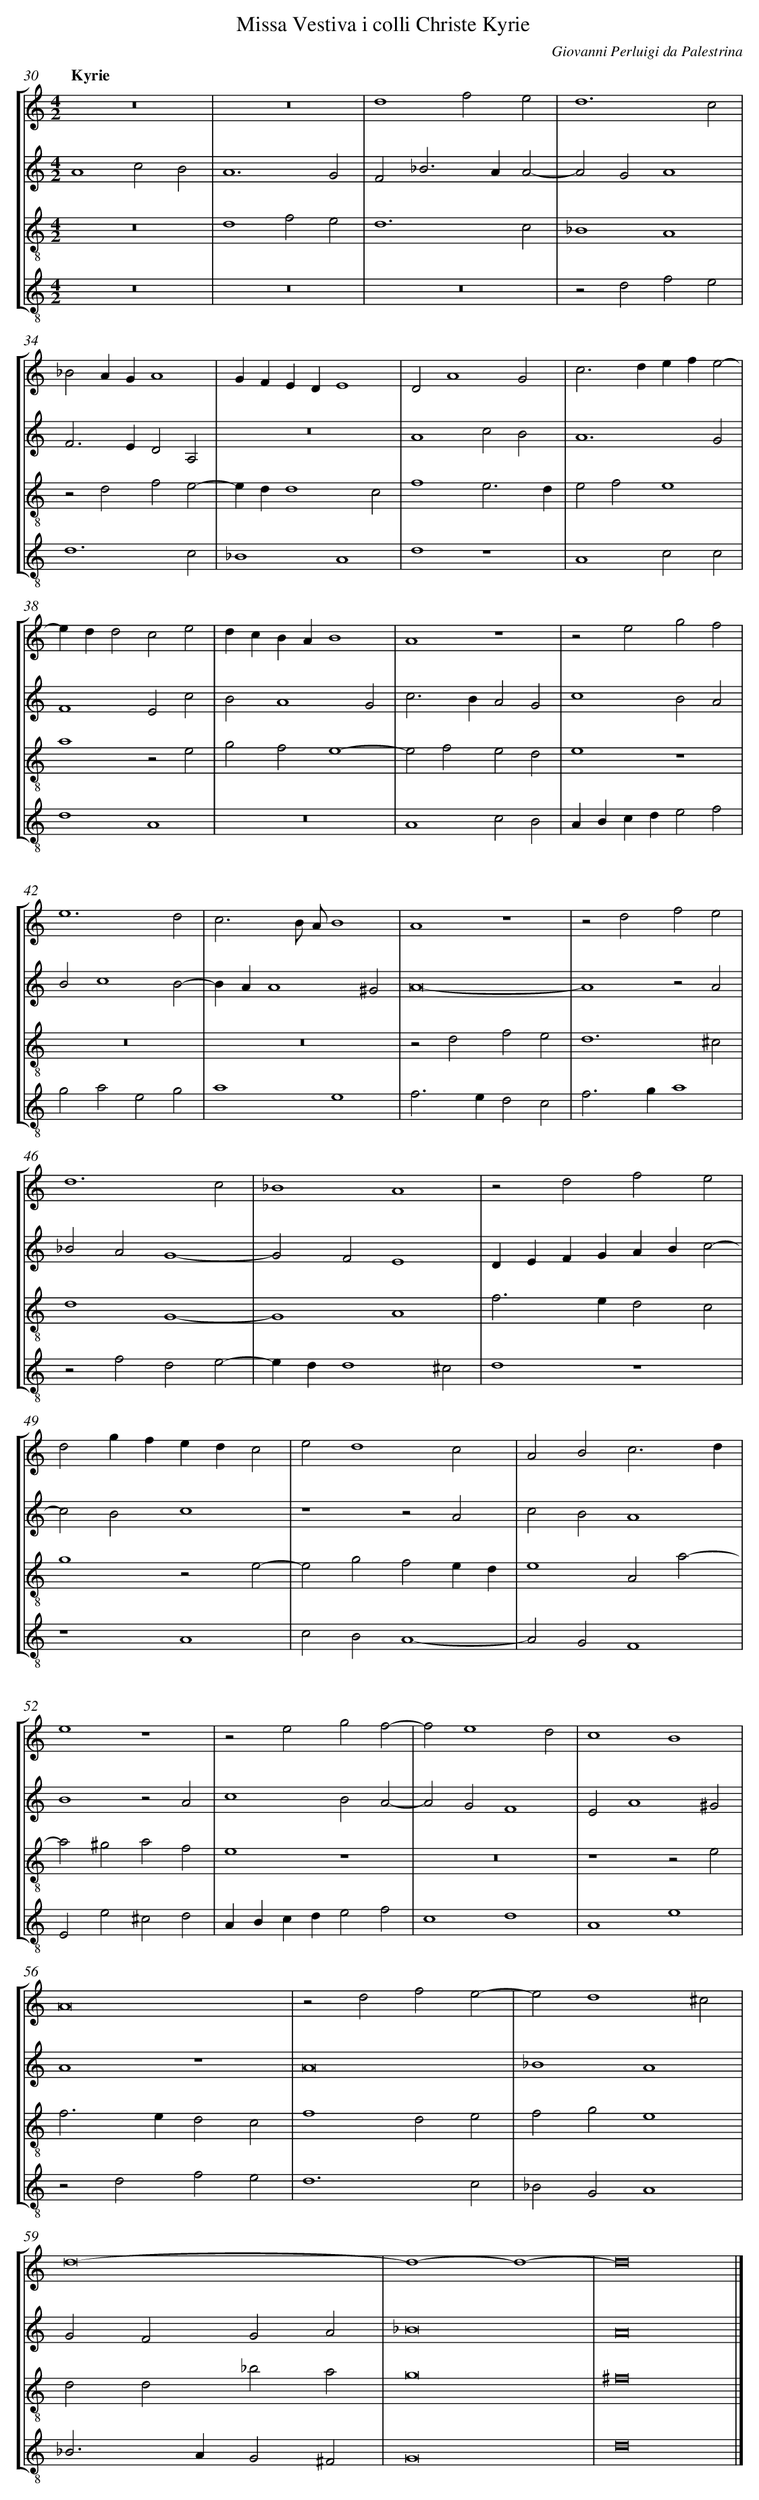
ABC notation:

X:1
T: Missa Vestiva i colli Christe Kyrie
C: Giovanni Perluigi da Palestrina
L: 1/4
M: 4/2
Q: "Kyrie"
%%staves [1 2 3 4]
V: 1 clef=treble
V: 2 clef=treble
V: 3 clef=treble-8
V: 4 clef=treble-8
K: C
[V:1] z8 |
[V:2] A4c2B2 |
[V:3] z8 |
[V:4] z8 |
[V:1] z8 |
[V:2] A6G2 |
[V:3] d4f2e2 |
[V:4] z8 |
[V:1] d4f2e2 |
[V:2] F2_B2>A2A2- |
[V:3] d6c2 |
[V:4] z8 |
[V:1] d6c2 |
[V:2] A2G2A4 |
[V:3] _B4A4 |
[V:4] z2d2f2e2 |
[V:1] _B2AGA4 |
[V:2] F2>E2D2A,2 |
[V:3] z2d2f2e2- |
[V:4] d6c2 |
[V:1] GFEDE4 |
[V:2] z8 |
[V:3] edd4c2 |
[V:4] _B4A4 |
[V:1] D2A4G2 |
[V:2] A4c2B2 |
[V:3] f4e3d |
[V:4] d4z4 |
[V:1] c2>d2efe2- |
[V:2] A6G2 |
[V:3] e2f2e4 |
[V:4] A4c2c2 |
[V:1] edd2c2e2 |
[V:2] F4E2c2 |
[V:3] a4z2e2 |
[V:4] d4A4 |
[V:1] dcBAB4 |
[V:2] B2A4G2 |
[V:3] g2f2e4- |
[V:4] z8 |
[V:1] A4z4 |
[V:2] c2>B2A2G2 |
[V:3] e2f2e2d2 |
[V:4] A4c2B2 |
[V:1] z2e2g2f2 |
[V:2] c4B2A2 |
[V:3] e4z4 |
[V:4] ABcde2f2 |
[V:1] e6d2 |
[V:2] B2c4B2- |
[V:3] z8 |
[V:4] g2a2e2g2 |
[V:1] c3B/ A/B4 |
[V:2] BAA4^G2 |
[V:3] z8 |
[V:4] a4e4 |
[V:1] A4z4 |
[V:2] A8- |
[V:3] z2d2f2e2 |
[V:4] f2>e2d2c2 |
[V:1] z2d2f2e2 |
[V:2] A4z2A2 |
[V:3] d6^c2 |
[V:4] f2>g2a4 |
[V:1] d6c2 |
[V:2] _B2A2G4- |
[V:3] d4G4- |
[V:4] z2f2d2e2- |
[V:1] _B4A4 |
[V:2] G2F2E4 |
[V:3] G4A4 |
[V:4] edd4^c2 |
[V:1] z2d2f2e2 |
[V:2] DEFGABc2- |
[V:3] f2>e2d2c2 |
[V:4] d4z4 |
[V:1] d2gfedc2 |
[V:2] c2B2c4 |
[V:3] g4z2e2- |
[V:4] z4A4 |
[V:1] e2d4c2 |
[V:2] z4z2A2 |
[V:3] e2g2f2ed |
[V:4] c2B2A4- |
[V:1] A2B2c3d |
[V:2] c2B2A4 |
[V:3] e4A2a2- |
[V:4] A2G2F4 |
[V:1] e4z4 |
[V:2] B4z2A2 |
[V:3] a2^g2a2f2 |
[V:4] E2e2^c2d2 |
[V:1] z2e2g2f2- |
[V:2] c4B2A2- |
[V:3] e4z4 |
[V:4] ABcde2f2 |
[V:1] f2e4d2 |
[V:2] A2G2F4 |
[V:3] z8 |
[V:4] c4d4 |
[V:1] c4B4 |
[V:2] E2A4^G2 |
[V:3] z4z2e2 |
[V:4] A4e4 |
[V:1] A8 |
[V:2] A4z4 |
[V:3] f2>e2d2c2 |
[V:4] z2d2f2e2 |
[V:1] z2d2f2e2- |
[V:2] A8 |
[V:3] f4d2e2 |
[V:4] d6c2 |
[V:1] e2d4^c2 |
[V:2] _B4A4 |
[V:3] f2g2e4 |
[V:4] _B2G2A4 |
[V:1] d8- |
[V:2] G2F2G2A2 |
[V:3] d2d2_b2a2 |
[V:4] _B2>A2G2^F2 |
[V:1] d4-d4- |
[V:2] _B8 |
[V:3] g8 |
[V:4] G8 |
[V:1] d8 |]
[V:2] A8 |]
[V:3] ^f8 |]
[V:4] d8 |]
